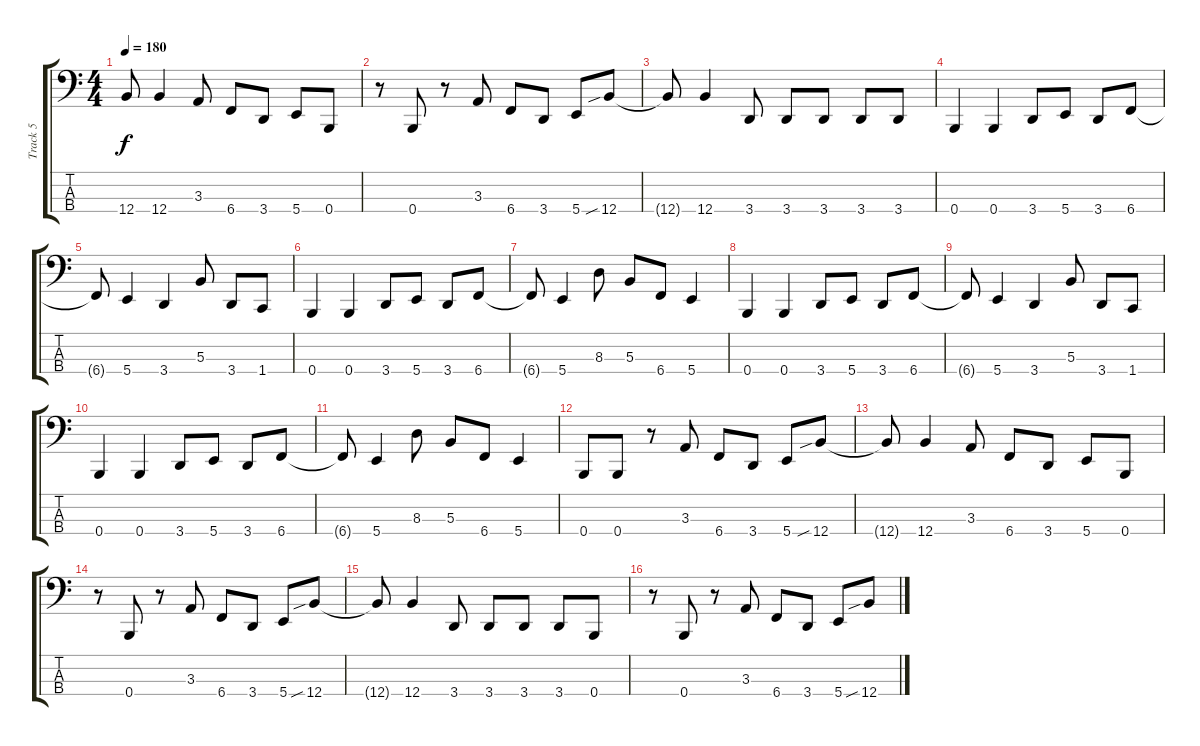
\track ("Track 5" "Track 5") {instrument electricbasspick}
\staff {score tabs}
\tuning (E2 B1 Gb1 B0) {hide}
\ts (4 4)
\tempo 180
\clef f4
\ks c
12.4{t}.8{dy f} 12.4.4 3.3.8 6.4.8 3.4.8 5.4.8 0.4.8 |
r.8 0.4.8 r.8 3.3.8 6.4.8 3.4.8 5.4.8 12.4{sib}.8 |
12.4{t}.8 12.4.4 3.4.8 3.4.8 3.4.8 3.4.8 3.4.8 |
0.4.4 0.4.4 3.4.8 5.4.8 3.4.8 6.4.8 |
6.4{t}.8 5.4.4 3.4.4 5.3.8 3.4.8 1.4.8 |
0.4.4 0.4.4 3.4.8 5.4.8 3.4.8 6.4.8 |
6.4{t}.8 5.4.4 8.3.8 5.3.8 6.4.8 5.4.4 |
0.4.4 0.4.4 3.4.8 5.4.8 3.4.8 6.4.8 |
6.4{t}.8 5.4.4 3.4.4 5.3.8 3.4.8 1.4.8 |
0.4.4 0.4.4 3.4.8 5.4.8 3.4.8 6.4.8 |
6.4{t}.8 5.4.4 8.3.8 5.3.8 6.4.8 5.4.4 |
0.4.8 0.4.8 r.8 3.3.8 6.4.8 3.4.8 5.4.8 12.4{sib}.8 |
12.4{t}.8 12.4.4 3.3.8 6.4.8 3.4.8 5.4.8 0.4.8 |
r.8 0.4.8 r.8 3.3.8 6.4.8 3.4.8 5.4.8 12.4{sib}.8 |
12.4{t}.8 12.4.4 3.4.8 3.4.8 3.4.8 3.4.8 0.4.8 |
r.8 0.4.8 r.8 3.3.8 6.4.8 3.4.8 5.4.8 12.4{sib}.8
